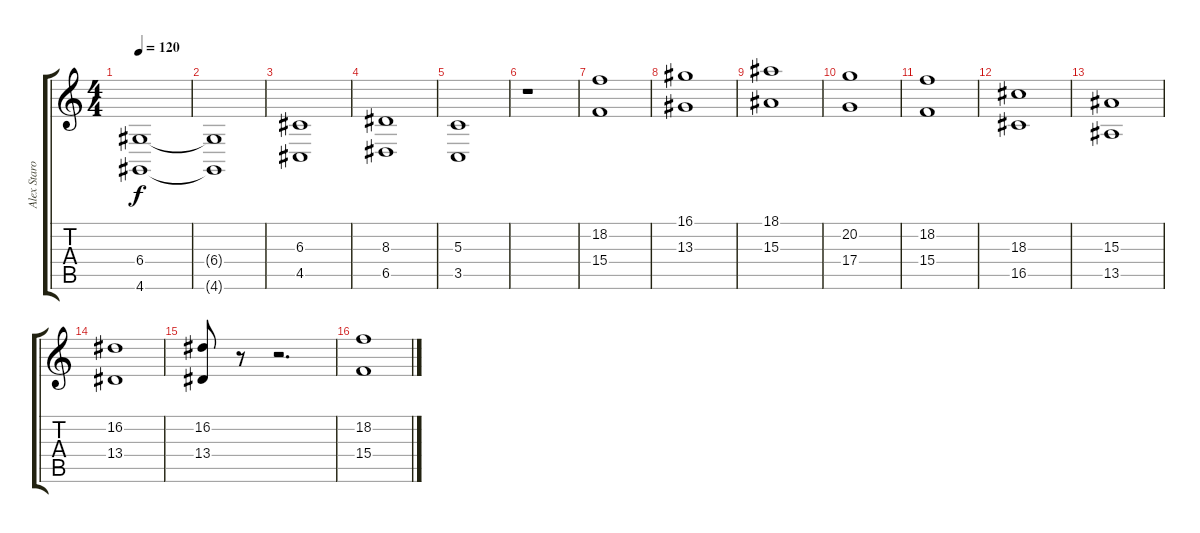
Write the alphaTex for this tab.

\track ("Alex Staropoli - String Ensemble" "Alex Staro") {instrument stringensemble1}
\staff {score tabs}
\tuning (E4 B3 G3 D3 A2 E2) {hide}
\ts (4 4)
\tempo 120
\clef g2
\ks c
(6.4 4.6).1{dy f} |
(6.4{t} 4.6{t}).1 |
(6.3 4.5).1 |
(8.3 6.5).1 |
(5.3 3.5).1 |
r.1 |
(18.2 15.4).1 |
(16.1 13.3).1 |
(18.1 15.3).1 |
(20.2 17.4).1 |
(18.2 15.4).1 |
(18.3 16.5).1 |
(15.3 13.5).1 |
(16.2 13.4).1 |
(16.2 13.4).8 r.8 r.2{d} |
(18.2 15.4).1
